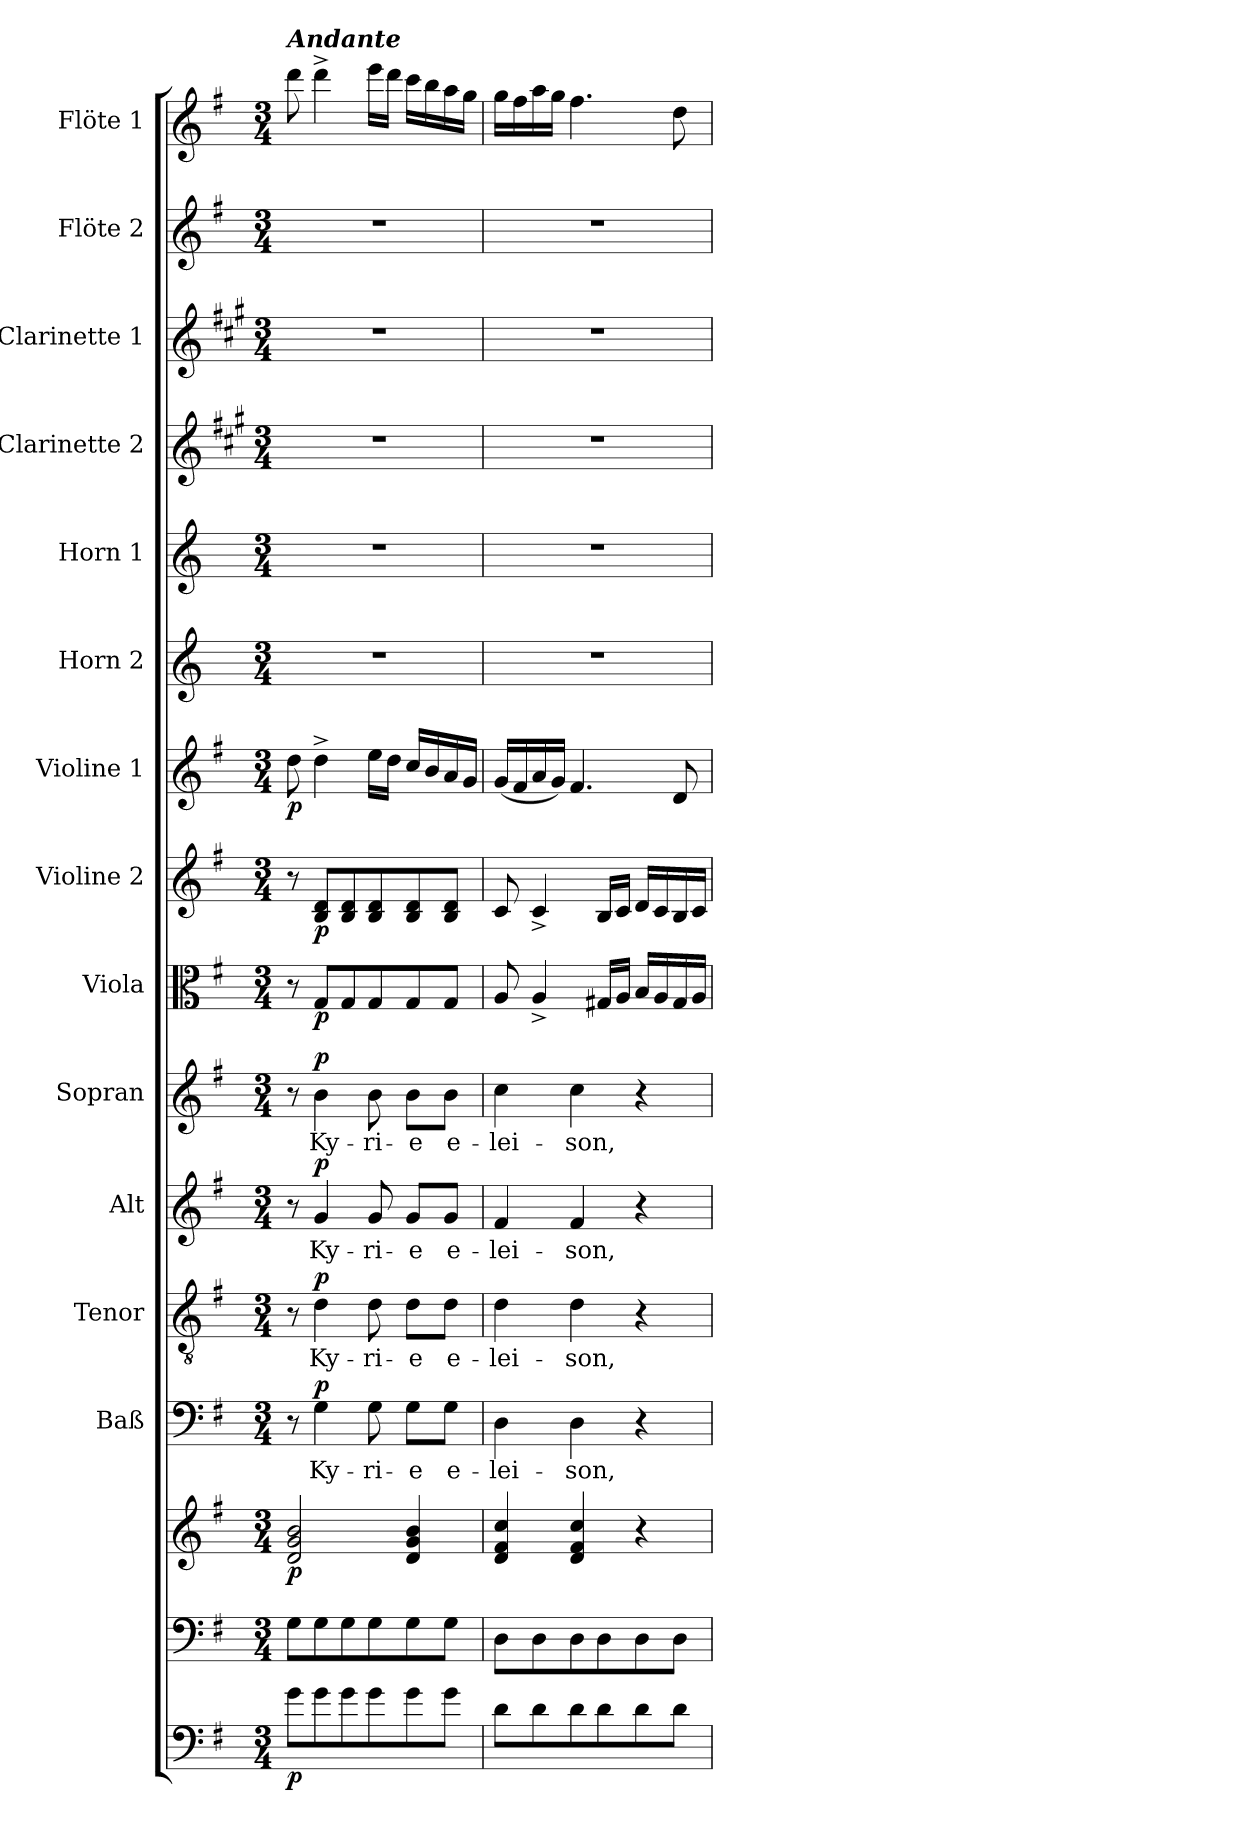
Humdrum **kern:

**kern	**dynam	**kern	**kern	**dynam	**kern	**text	**dynam	**kern	**text	**dynam	**kern	**text	**dynam	**kern	**text	**dynam	**kern	**dynam	**kern	**dynam	**kern	**dynam	**kern	**kern	**kern	**kern	**kern	**kern
*part15	*part15	*part14	*part14	*part14	*part13	*part13	*part13	*part12	*part12	*part12	*part11	*part11	*part11	*part10	*part10	*part10	*part9	*part9	*part8	*part8	*part7	*part7	*part6	*part5	*part4	*part3	*part2	*part1
*staff16	*staff16	*staff15	*staff14	*staff14/15	*staff13	*staff13	*staff13	*staff12	*staff12	*staff12	*staff11	*staff11	*staff11	*staff10	*staff10	*staff10	*staff9	*staff9	*staff8	*staff8	*staff7	*staff7	*staff6	*staff5	*staff4	*staff3	*staff2	*staff1
*	*	*	*	*	*I"Baß	*	*	*I"Tenor	*	*	*I"Alt	*	*	*I"Sopran	*	*	*I"Viola	*	*I"Violine 2	*	*I"Violine 1	*	*I"Horn 2	*I"Horn 1	*I"Clarinette 2	*I"Clarinette 1	*I"Flöte 2	*I"Flöte 1
*	*	*	*	*	*I'Baß	*	*	*I'Ten	*	*	*I'Alt	*	*	*I'Sop	*	*	*I'Vla.	*	*I'Vln. 2	*	*I'Vln. 1	*	*I'Hrn. 2	*I'Hrn. 1	*I'Cl. 2	*I'Cl. 1	*I'Fl. 2	*I'Fl. 1
*clefF4	*	*clefF4	*clefG2	*	*clefF4	*	*	*clefGv2	*	*	*clefG2	*	*	*clefG2	*	*	*clefC3	*	*clefG2	*	*clefG2	*	*clefG2	*clefG2	*clefG2	*clefG2	*clefG2	*clefG2
*ITrd7c12	*	*	*	*	*	*	*	*	*	*	*	*	*	*	*	*	*	*	*	*	*	*	*ITrd3c5	*ITrd3c5	*ITrd1c2	*ITrd1c2	*	*
*k[f#]	*	*k[f#]	*k[f#]	*	*k[f#]	*	*	*k[f#]	*	*	*k[f#]	*	*	*k[f#]	*	*	*k[f#]	*	*k[f#]	*	*k[f#]	*	*k[f#]	*k[f#]	*k[f#]	*k[f#]	*k[f#]	*k[f#]
*G:	*	*G:	*G:	*	*G:	*	*	*G:	*	*	*G:	*	*	*G:	*	*	*G:	*	*G:	*	*G:	*	*G:	*G:	*G:	*G:	*G:	*G:
*M3/4	*	*M3/4	*M3/4	*	*M3/4	*	*	*M3/4	*	*	*M3/4	*	*	*M3/4	*	*	*M3/4	*	*M3/4	*	*M3/4	*	*M3/4	*M3/4	*M3/4	*M3/4	*M3/4	*M3/4
=1	=1	=1	=1	=1	=1	=1	=1	=1	=1	=1	=1	=1	=1	=1	=1	=1	=1	=1	=1	=1	=1	=1	=1	=1	=1	=1	=1	=1
!	!	!	!	!	!	!	!	!	!	!	!	!	!	!	!	!	!	!	!	!	!	!	!	!	!	!	!	!LO:TX:a:Bi:t=Andante
!	!LO:DY:b	!	!	!LO:DY:b	!	!	!	!	!	!	!	!	!	!	!	!	!	!	!	!	!	!LO:DY:b	!	!	!	!	!	!
8G\L	p	8G\L	2d/ 2g/ 2b/	p	8r	.	.	8r	.	.	8r	.	.	8r	.	.	8r	.	8r	.	8dd\	p	2.r	2.r	2.r	2.r	2.r	8ddd\
!	!	!	!	!	!	!LO:LY:b	!LO:DY:a	!	!LO:LY:b	!LO:DY:a	!	!LO:LY:b	!LO:DY:a	!	!LO:LY:b	!LO:DY:a	!	!LO:DY:b	!	!LO:DY:b	!	!	!	!	!	!	!	!
8G\	.	8G\	.	.	4G\	Ky-	p	4d\	Ky-	p	4g/	Ky-	p	4b\	Ky-	p	8G/L	p	8B/ 8d/L	p	4dd^>\	.	.	.	.	.	.	4ddd^>\
8G\	.	8G\	.	.	.	.	.	.	.	.	.	.	.	.	.	.	8G/	.	8B/ 8d/	.	.	.	.	.	.	.	.	.
!	!	!	!	!	!	!LO:LY:b	!	!	!LO:LY:b	!	!	!LO:LY:b	!	!	!LO:LY:b	!	!	!	!	!	!	!	!	!	!	!	!	!
8G\	.	8G\	.	.	8G\	-ri-	.	8d\	-ri-	.	8g/	-ri-	.	8b\	-ri-	.	8G/	.	8B/ 8d/	.	16ee\LL	.	.	.	.	.	.	16eee\LL
.	.	.	.	.	.	.	.	.	.	.	.	.	.	.	.	.	.	.	.	.	16dd\JJ	.	.	.	.	.	.	16ddd\JJ
!	!	!	!	!	!	!LO:LY:b	!	!	!LO:LY:b	!	!	!LO:LY:b	!	!	!LO:LY:b	!	!	!	!	!	!	!	!	!	!	!	!	!
8G\	.	8G\	4d/ 4g/ 4b/	.	8G\L	-e	.	8d\L	-e	.	8g/L	-e	.	8b\L	-e	.	8G/	.	8B/ 8d/	.	16cc/LL	.	.	.	.	.	.	16ccc\LL
.	.	.	.	.	.	.	.	.	.	.	.	.	.	.	.	.	.	.	.	.	16b/	.	.	.	.	.	.	16bb\
!	!	!	!	!	!	!LO:LY:b	!	!	!LO:LY:b	!	!	!LO:LY:b	!	!	!LO:LY:b	!	!	!	!	!	!	!	!	!	!	!	!	!
8G\J	.	8G\J	.	.	8G\J	e-	.	8d\J	e-	.	8g/J	e-	.	8b\J	e-	.	8G/J	.	8B/ 8d/J	.	16a/	.	.	.	.	.	.	16aa\
.	.	.	.	.	.	.	.	.	.	.	.	.	.	.	.	.	.	.	.	.	16g/JJ	.	.	.	.	.	.	16gg\JJ
=2	=2	=2	=2	=2	=2	=2	=2	=2	=2	=2	=2	=2	=2	=2	=2	=2	=2	=2	=2	=2	=2	=2	=2	=2	=2	=2	=2	=2
!	!	!	!	!	!	!LO:LY:b	!	!	!LO:LY:b	!	!	!LO:LY:b	!	!	!LO:LY:b	!	!	!	!	!	!	!	!	!	!	!	!	!
8D\L	.	8D\L	4d/ 4f#/ 4cc/	.	4D\	-lei-	.	4d\	-lei-	.	4f#/	-lei-	.	4cc\	-lei-	.	8A/	.	8c/	.	(<16g/LL	.	2.r	2.r	2.r	2.r	2.r	16gg\LL
.	.	.	.	.	.	.	.	.	.	.	.	.	.	.	.	.	.	.	.	.	16f#/	.	.	.	.	.	.	16ff#\
8D\	.	8D\	.	.	.	.	.	.	.	.	.	.	.	.	.	.	4A^</	.	4c^</	.	16a/	.	.	.	.	.	.	16aa\
.	.	.	.	.	.	.	.	.	.	.	.	.	.	.	.	.	.	.	.	.	16g/JJ)	.	.	.	.	.	.	16gg\JJ
!	!	!	!	!	!	!LO:LY:b	!	!	!LO:LY:b	!	!	!LO:LY:b	!	!	!LO:LY:b	!	!	!	!	!	!	!	!	!	!	!	!	!
8D\	.	8D\	4d/ 4f#/ 4cc/	.	4D\	-son,	.	4d\	-son,	.	4f#/	-son,	.	4cc\	-son,	.	.	.	.	.	4.f#/	.	.	.	.	.	.	4.ff#\
8D\	.	8D\	.	.	.	.	.	.	.	.	.	.	.	.	.	.	16G#X/LL	.	16B/LL	.	.	.	.	.	.	.	.	.
.	.	.	.	.	.	.	.	.	.	.	.	.	.	.	.	.	16A/JJ	.	16c/JJ	.	.	.	.	.	.	.	.	.
8D\	.	8D\	4r	.	4r	.	.	4r	.	.	4r	.	.	4r	.	.	16B/LL	.	16d/LL	.	.	.	.	.	.	.	.	.
.	.	.	.	.	.	.	.	.	.	.	.	.	.	.	.	.	16A/	.	16c/	.	.	.	.	.	.	.	.	.
8D\J	.	8D\J	.	.	.	.	.	.	.	.	.	.	.	.	.	.	16G#/	.	16B/	.	8d/	.	.	.	.	.	.	8dd\
.	.	.	.	.	.	.	.	.	.	.	.	.	.	.	.	.	16A/JJ	.	16c/JJ	.	.	.	.	.	.	.	.	.
=	=	=	=	=	=	=	=	=	=	=	=	=	=	=	=	=	=	=	=	=	=	=	=	=	=	=	=	=
*-	*-	*-	*-	*-	*-	*-	*-	*-	*-	*-	*-	*-	*-	*-	*-	*-	*-	*-	*-	*-	*-	*-	*-	*-	*-	*-	*-	*-
